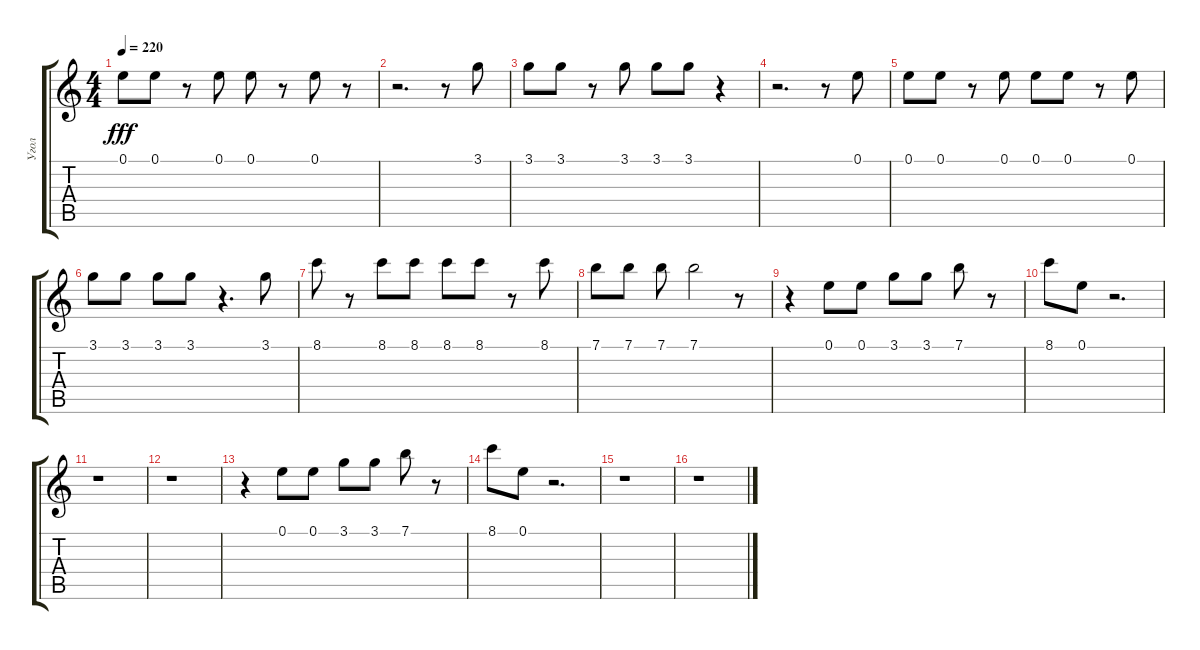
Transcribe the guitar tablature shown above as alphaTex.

\track ("Угол" "Угол") {instrument electricguitarmuted}
\staff {score tabs}
\tuning (E4 B3 G3 D3 A2 E2) {hide}
\ts (4 4)
\tempo 220
\clef g2
\ks c
0.1.8{dy fff} 0.1.8 r.8 0.1.8 0.1.8 r.8 0.1.8 r.8 |
r.2{d} r.8 3.1.8 |
3.1.8 3.1.8 r.8 3.1.8 3.1.8 3.1.8 r.4 |
r.2{d} r.8 0.1.8 |
0.1.8 0.1.8 r.8 0.1.8 0.1.8 0.1.8 r.8 0.1.8 |
3.1.8 3.1.8 3.1.8 3.1.8 r.4{d} 3.1.8 |
8.1.8 r.8 8.1.8 8.1.8 8.1.8 8.1.8 r.8 8.1.8 |
7.1.8 7.1.8 7.1.8 7.1.2 r.8 |
r.4 0.1.8 0.1.8 3.1.8 3.1.8 7.1.8 r.8 |
8.1.8 0.1.8 r.2{d} |
r.1 |
r.1 |
r.4 0.1.8 0.1.8 3.1.8 3.1.8 7.1.8 r.8 |
8.1.8 0.1.8 r.2{d} |
r.1 |
r.1
